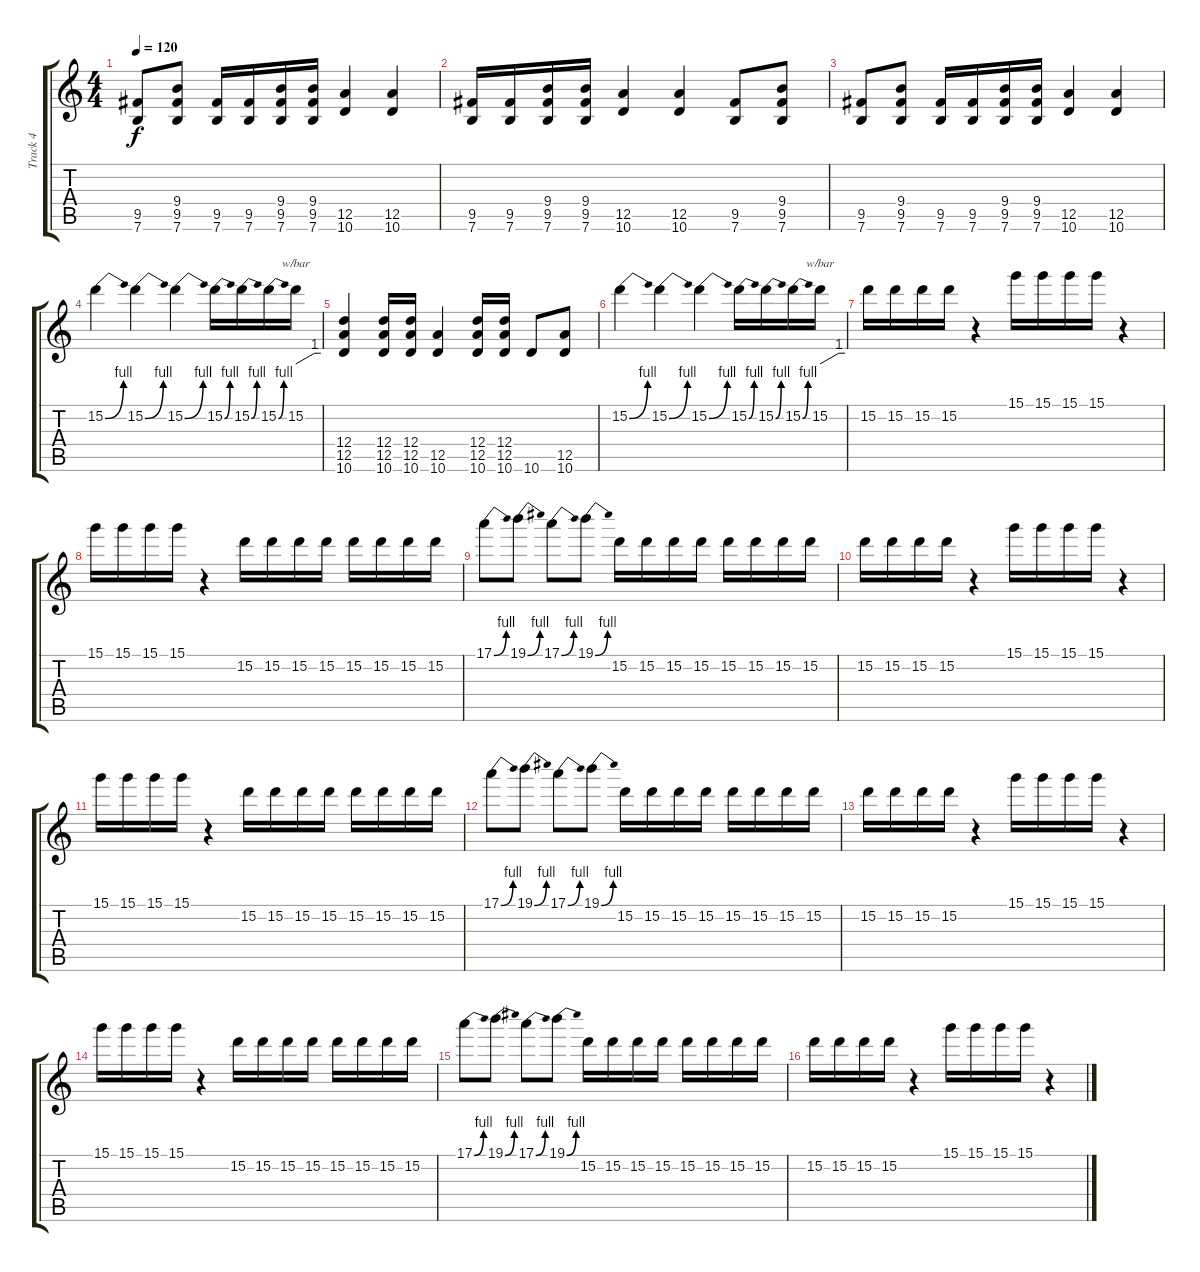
\track ("Track 4" "Track 4") {instrument overdrivenguitar}
\staff {score tabs}
\tuning (E4 B3 G3 D3 A2 E2) {hide}
\ts (4 4)
\tempo 120
\clef g2
\ks c
(9.5 7.6).8{dy f} (9.4 9.5 7.6).8 (9.5 7.6).16 (9.5 7.6).16 (9.4 9.5 7.6).16 (9.4 9.5 7.6).16 (12.5 10.6).4 (12.5 10.6).4 |
(9.5 7.6).16 (9.5 7.6).16 (9.4 9.5 7.6).16 (9.4 9.5 7.6).16 (12.5 10.6).4 (12.5 10.6).4 (9.5 7.6).8 (9.4 9.5 7.6).8 |
(9.5 7.6).8 (9.4 9.5 7.6).8 (9.5 7.6).16 (9.5 7.6).16 (9.4 9.5 7.6).16 (9.4 9.5 7.6).16 (12.5 10.6).4 (12.5 10.6).4 |
15.2{be (bend 0 0 60 4)}.4 15.2{be (bend 0 0 60 4)}.4 15.2{be (bend 0 0 60 4)}.4 15.2{be (bend 0 0 60 4)}.16 15.2{be (bend 0 0 60 4)}.16 15.2{be (bend 0 0 60 4)}.16 15.2.16{tbe (custom default 0 0 45 4 60 4)} |
(12.4 12.5 10.6).4 (12.4 12.5 10.6).16 (12.4 12.5 10.6).16 (12.5 10.6).4 (12.4 12.5 10.6).16 (12.4 12.5 10.6).16 10.6.8 (12.5 10.6).8 |
15.2{be (bend 0 0 60 4)}.4 15.2{be (bend 0 0 60 4)}.4 15.2{be (bend 0 0 60 4)}.4 15.2{be (bend 0 0 60 4)}.16 15.2{be (bend 0 0 60 4)}.16 15.2{be (bend 0 0 60 4)}.16 15.2.16{tbe (custom default 0 0 45 4 60 4)} |
15.2.16 15.2.16 15.2.16 15.2.16 r.4 15.1.16 15.1.16 15.1.16 15.1.16 r.4 |
15.1.16 15.1.16 15.1.16 15.1.16 r.4 15.2.16 15.2.16 15.2.16 15.2.16 15.2.16 15.2.16 15.2.16 15.2.16 |
17.1{be (bend 0 0 60 4)}.8 19.1{be (bend 0 0 60 4)}.8 17.1{be (bend 0 0 60 4)}.8 19.1{be (bend 0 0 60 4)}.8 15.2.16 15.2.16 15.2.16 15.2.16 15.2.16 15.2.16 15.2.16 15.2.16 |
15.2.16 15.2.16 15.2.16 15.2.16 r.4 15.1.16 15.1.16 15.1.16 15.1.16 r.4 |
15.1.16 15.1.16 15.1.16 15.1.16 r.4 15.2.16 15.2.16 15.2.16 15.2.16 15.2.16 15.2.16 15.2.16 15.2.16 |
17.1{be (bend 0 0 60 4)}.8 19.1{be (bend 0 0 60 4)}.8 17.1{be (bend 0 0 60 4)}.8 19.1{be (bend 0 0 60 4)}.8 15.2.16 15.2.16 15.2.16 15.2.16 15.2.16 15.2.16 15.2.16 15.2.16 |
15.2.16 15.2.16 15.2.16 15.2.16 r.4 15.1.16 15.1.16 15.1.16 15.1.16 r.4 |
15.1.16 15.1.16 15.1.16 15.1.16 r.4 15.2.16 15.2.16 15.2.16 15.2.16 15.2.16 15.2.16 15.2.16 15.2.16 |
17.1{be (bend 0 0 60 4)}.8 19.1{be (bend 0 0 60 4)}.8 17.1{be (bend 0 0 60 4)}.8 19.1{be (bend 0 0 60 4)}.8 15.2.16 15.2.16 15.2.16 15.2.16 15.2.16 15.2.16 15.2.16 15.2.16 |
15.2.16 15.2.16 15.2.16 15.2.16 r.4 15.1.16 15.1.16 15.1.16 15.1.16 r.4
